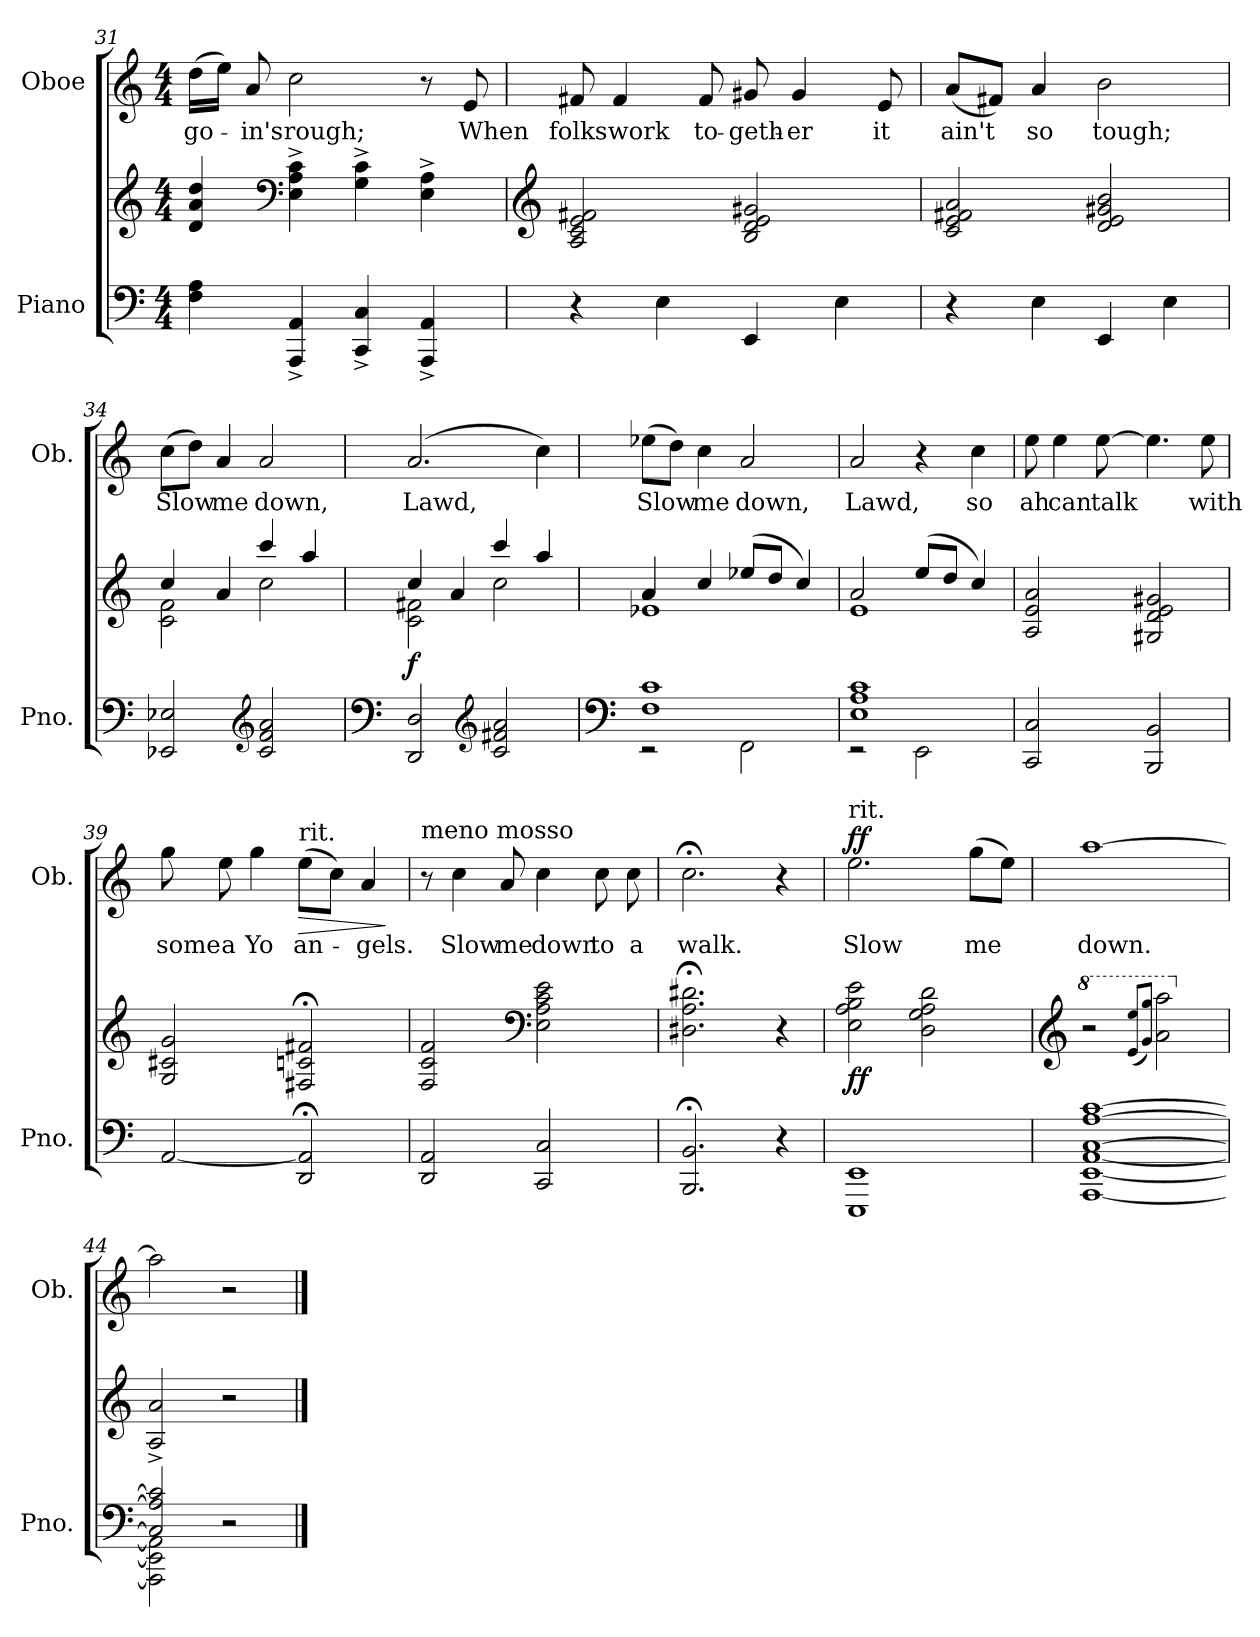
**kern	**kern	**dynam	**kern	**text	**dynam
*part2	*part2	*part2	*part1	*part1	*part1
*staff3	*staff2	*staff2/3	*staff1	*staff1	*staff1
*I"Piano	*	*	*I"Oboe	*	*
*I'Pno.	*	*	*I'Ob.	*	*
!!LO:LB:g=z
*clefF4	*clefG2	*	*clefG2	*	*
*k[]	*k[]	*	*k[]	*	*
*M4/4	*M4/4	*	*M4/4	*	*
=31	=31	=31	=31	=31	=31
!	!	!	!	!LO:LY:b	!
4F\ 4A\	4d/ 4a/ 4dd/	.	(16dd\LL	go-	.
.	.	.	16ee\JJ)	.	.
!	!	!	!	!LO:LY:b	!
.	.	.	8a/	-in's	.
*	*clefF4	*	*	*	*
!	!	!	!	!LO:LY:b	!
4AAA/^ 4AA/^	4E\^ 4A\^ 4c\^	.	2cc\	rough;	.
4CC/^ 4C/^	4G\^ 4c\^	.	.	.	.
4AAA/^ 4AA/^	4E\^ 4A\^	.	8r	.	.
!	!	!	!	!LO:LY:b	!
.	.	.	8e/	When	.
=32	=32	=32	=32	=32	=32
*	*clefG2	*	*	*	*
!	!	!	!	!LO:LY:b	!
4r	2A/ 2c/ 2e/ 2f#X/	.	8f#X/	folks	.
!	!	!	!	!LO:LY:b	!
.	.	.	4f#/	work	.
4E\	.	.	.	.	.
!	!	!	!	!LO:LY:b	!
.	.	.	8f#/	to-	.
!	!	!	!	!LO:LY:b	!
4EE/	2B/ 2d/ 2e/ 2g#X/	.	8g#X/	-geth-	.
!	!	!	!	!LO:LY:b	!
.	.	.	4g#/	-er	.
4E\	.	.	.	.	.
!	!	!	!	!LO:LY:b	!
.	.	.	8e/	it	.
=33	=33	=33	=33	=33	=33
!	!	!	!	!LO:LY:b	!
4r	2c/ 2e/ 2f#X/ 2a/	.	(8a/L	ain't	.
.	.	.	8f#X/J)	.	.
!	!	!	!	!LO:LY:b	!
4E\	.	.	4a/	so	.
!	!	!	!	!LO:LY:b	!
4EE/	2d/ 2e/ 2g#X/ 2b/	.	2b\	tough;	.
4E\	.	.	.	.	.
=34	=34	=34	=34	=34	=34
*	*^	*	*	*	*
!	!	!	!	!	!LO:LY:b	!
2EE-X/ 2E-X/	4cc/	2c\ 2f\	.	(8cc\L	Slow	.
.	.	.	.	8dd\J)	.	.
!	!	!	!	!	!LO:LY:b	!
.	4a/	.	.	4a/	me	.
*clefG2	*	*	*	*	*	*
!	!	!	!	!	!LO:LY:b	!
2c/ 2f/ 2a/	4ccc/	2cc\	.	2a/	down,	.
.	4aa/	.	.	.	.	.
!!LO:PB:g=z
=35	=35	=35	=35	=35	=35	=35
*clefF4	*	*	*	*	*	*
!	!	!	!LO:DY:b	!	!LO:LY:b	!
2DD/ 2D/	4cc/	2c\ 2f#X\	f	(2.a/	Lawd,	.
.	4a/	.	.	.	.	.
*clefG2	*	*	*	*	*	*
2c/ 2f#X/ 2a/	4ccc/	2cc\	.	.	.	.
.	4aa/	.	.	4cc\)	.	.
=36	=36	=36	=36	=36	=36	=36
*clefF4	*	*	*	*	*	*
*^	*	*	*	*	*	*
!	!	!	!	!	!	!LO:LY:b	!
1F 1c	2r	4a/	1e-X	.	(8ee-X\L	Slow	.
.	.	.	.	.	8dd\J)	.	.
!	!	!	!	!	!	!LO:LY:b	!
.	.	4cc/	.	.	4cc\	me	.
!	!	!	!	!	!	!LO:LY:b	!
.	2FF\	(8ee-X/L	.	.	2a/	down,	.
.	.	8dd/J	.	.	.	.	.
.	.	4cc/)	.	.	.	.	.
=37	=37	=37	=37	=37	=37	=37	=37
!	!	!	!	!	!	!LO:LY:b	!
1E 1A 1c	2r	2a/	1e	.	2a/	Lawd,	.
.	2EE\	(8ee/L	.	.	4r	.	.
.	.	8dd/J	.	.	.	.	.
!	!	!	!	!	!	!LO:LY:b	!
.	.	4cc/)	.	.	4cc\	so	.
*v	*v	*	*	*	*	*	*
*	*v	*v	*	*	*	*
=38	=38	=38	=38	=38	=38
!	!	!	!	!LO:LY:b	!
2CC/ 2C/	2A/ 2e/ 2a/	.	8ee\	ah	.
!	!	!	!	!LO:LY:b	!
.	.	.	4ee\	can	.
!	!	!	!	!LO:LY:b	!
.	.	.	[8ee\	talk	.
2BBB/ 2BB/	2G#X/ 2d/ 2e/ 2g#X/	.	4.ee\]	.	.
!	!	!	!	!LO:LY:b	!
.	.	.	8ee\	with	.
=39	=39	=39	=39	=39	=39
!	!	!	!	!LO:LY:b	!
[2AA/	2G/ 2c#X/ 2g/	.	8gg\	some	.
!	!	!	!	!LO:LY:b	!
.	.	.	8ee\	a	.
!	!	!	!	!LO:LY:b	!
.	.	.	4gg\	Yo	.
!	!	!	!LO:TX:a:t=rit.	!	!
!	!	!	!	!LO:LY:b	!LO:HP:b
2DD/;< 2AA/];<	2F#X/;< 2cn/;< 2f#X/;<	.	(8ee\L	an-	>
.	.	.	8cc\J)	.	.
!	!	!	!	!LO:LY:b	!
.	.	.	4a/	-gels.	.
.	.	.	.	.	]
!!LO:LB:g=z
=40	=40	=40	=40	=40	=40
!	!	!	!LO:TX:a:t=meno mosso	!	!
2DD/ 2AA/	2F/ 2c/ 2f/	.	8r	.	.
!	!	!	!	!LO:LY:b	!
.	.	.	4cc\	Slow	.
!	!	!	!	!LO:LY:b	!
.	.	.	8a/	me	.
*	*clefF4	*	*	*	*
!	!	!	!	!LO:LY:b	!
2CC/ 2C/	2E\ 2A\ 2c\ 2e\	.	4cc\	down	.
!	!	!	!	!LO:LY:b	!
.	.	.	8cc\	to	.
!	!	!	!	!LO:LY:b	!
.	.	.	8cc\	a	.
=41	=41	=41	=41	=41	=41
!	!	!	!	!LO:LY:b	!
2.BBB/;< 2.BB/;<	2.D#X\;< 2.A\;< 2.d#X\;<	.	2.cc;<\	walk.	.
4r	4r	.	4r	.	.
=42	=42	=42	=42	=42	=42
!	!	!	!LO:TX:a:t=rit.	!	!
!	!	!LO:DY:b	!	!LO:LY:b	!LO:DY:a
1EEE 1EE	2E\ 2A\ 2B\ 2e\	ff	2.ee\	Slow	ff
.	2D\ 2G\ 2A\ 2d\	.	.	.	.
!	!	!	!	!LO:LY:b	!
.	.	.	(8gg\L	me	.
.	.	.	8ee\J)	.	.
=43	=43	=43	=43	=43	=43
*	*clefG2	*	*	*	*
*^	*	*	*	*	*
*	*	*8va	*	*	*	*
!	!	!	!	!	!LO:LY:b	!
[1C [1A [1c	[1AAA [1EE [1AA	2r	.	[1aa	down.	.
.	.	(8qee/ 8qeee/L	.	.	.	.
.	.	8qgg/ 8qggg/J)	.	.	.	.
.	.	2aa\ 2aaa\	.	.	.	.
=44	=44	=44	=44	=44	=44	=44
*	*	*X8va	*	*	*	*
2C/] 2A/] 2c/]	2AAA\] 2EE\] 2AA\]	2A/^ 2a/^	.	2aa\]	.	.
2r	2ryy	2r	.	2r	.	.
*v	*v	*	*	*	*	*
==	==	==	==	==	==
*-	*-	*-	*-	*-	*-
